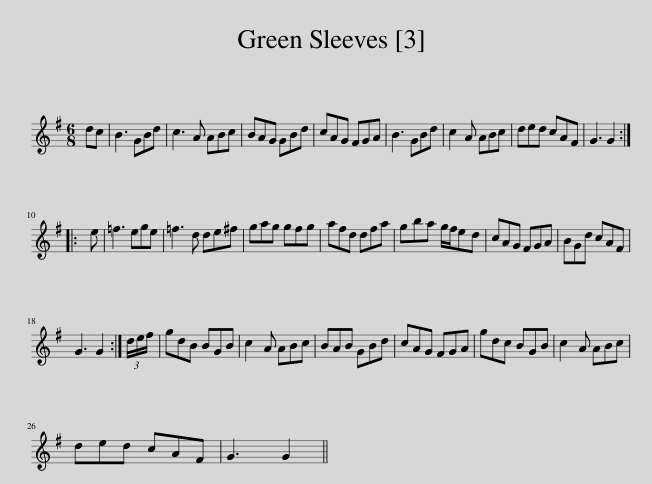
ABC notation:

X:1
L:1/8
M:6/8
I:linebreak $
K:G
V:1 treble
V:1
 dc | B3 GBd | c3 A ABc | BAG GBd | cAG FGA | %5
 B3 GBd | c2 A ABc | ded cAF | G3 G2 ::$ e | %10
 =f3 ege | =f3 d de^f | gag gfg | afd dfa | gba g/f/ed | %15
 cAG FGA | BGd cAF |$ G3 G2 :| (3d/e/f/ | gdB BGB | %20
 c2 A ABc | BAB GBd | cAG FGA | gdc BGB | c2 A ABc |$ %25
 ded cAF | G3 G2 || %27
